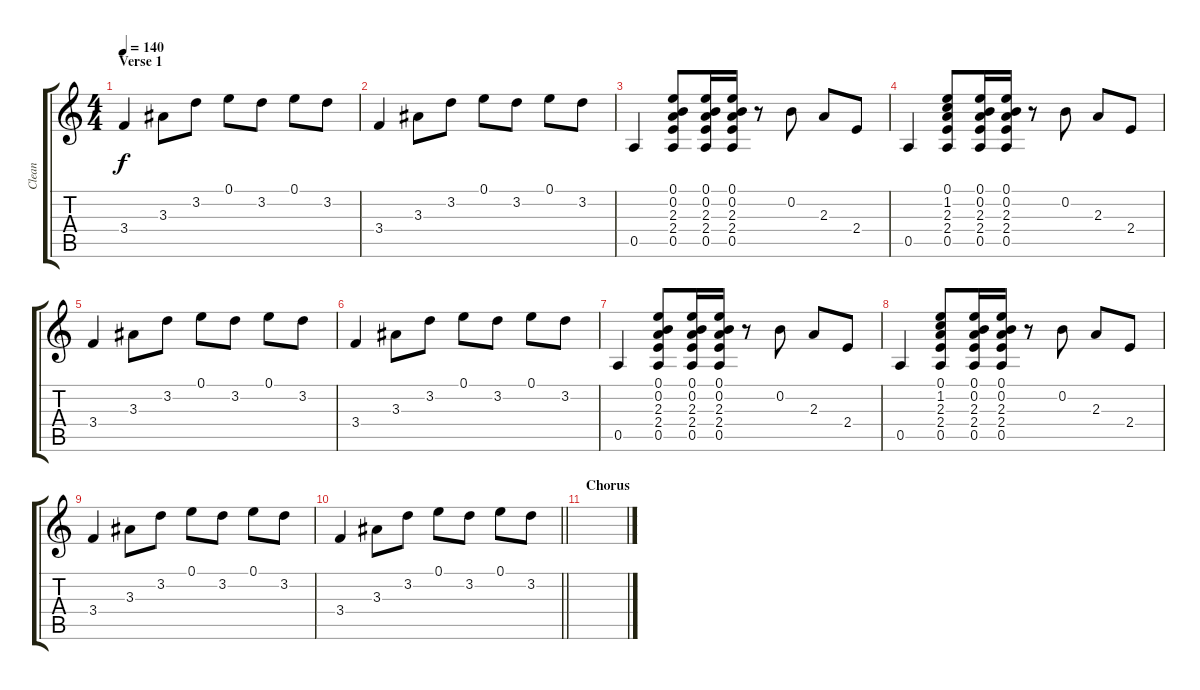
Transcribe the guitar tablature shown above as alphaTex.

\track ("Clean" "Clean") {instrument electricguitarclean}
\staff {score tabs}
\tuning (E4 B3 G3 D3 A2 E2) {hide}
\ts (4 4)
\section ("" "Verse 1")
\tempo 140
\clef g2
\ks c
3.4.4{dy f} 3.3.8 3.2.8 0.1.8 3.2.8 0.1.8 3.2.8 |
3.4.4 3.3.8 3.2.8 0.1.8 3.2.8 0.1.8 3.2.8 |
0.5.4 (0.1 0.2 2.3 2.4 0.5).8 (0.1 0.2 2.3 2.4 0.5).16 (0.1 0.2 2.3 2.4 0.5).16 r.8 0.2.8 2.3.8 2.4.8 |
0.5.4 (0.1 1.2 2.3 2.4 0.5).8 (0.1 0.2 2.3 2.4 0.5).16 (0.1 0.2 2.3 2.4 0.5).16 r.8 0.2.8 2.3.8 2.4.8 |
3.4.4 3.3.8 3.2.8 0.1.8 3.2.8 0.1.8 3.2.8 |
3.4.4 3.3.8 3.2.8 0.1.8 3.2.8 0.1.8 3.2.8 |
0.5.4 (0.1 0.2 2.3 2.4 0.5).8 (0.1 0.2 2.3 2.4 0.5).16 (0.1 0.2 2.3 2.4 0.5).16 r.8 0.2.8 2.3.8 2.4.8 |
0.5.4 (0.1 1.2 2.3 2.4 0.5).8 (0.1 0.2 2.3 2.4 0.5).16 (0.1 0.2 2.3 2.4 0.5).16 r.8 0.2.8 2.3.8 2.4.8 |
3.4.4 3.3.8 3.2.8 0.1.8 3.2.8 0.1.8 3.2.8 |
\barLineRight lightlight
3.4.4 3.3.8 3.2.8 0.1.8 3.2.8 0.1.8 3.2.8 |
\section ("" "Chorus")
